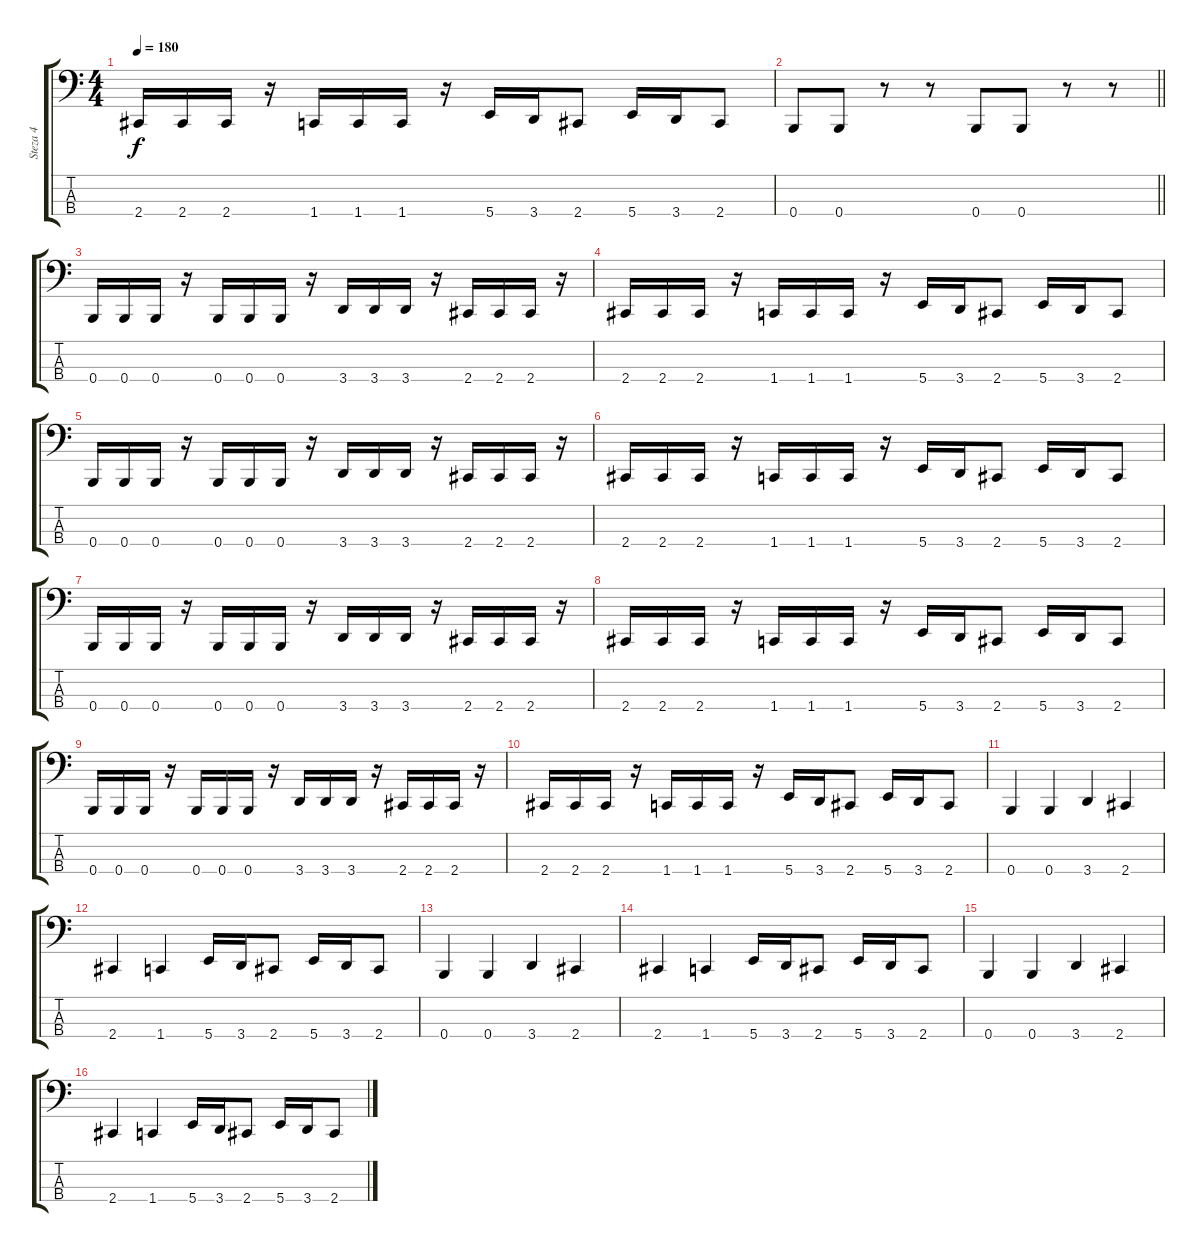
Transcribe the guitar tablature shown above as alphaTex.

\track ("Steza 4" "Steza 4") {instrument electricbassfinger}
\staff {score tabs}
\tuning (D2 A1 E1 B0) {hide}
\ts (4 4)
\tempo 180
\clef f4
\ks c
2.4.16{dy f} 2.4.16 2.4.16 r.16 1.4.16 1.4.16 1.4.16 r.16 5.4.16 3.4.16 2.4.8 5.4.16 3.4.16 2.4.8 |
\barLineRight lightlight
0.4.8 0.4.8 r.8 r.8 0.4.8 0.4.8 r.8 r.8 |
\section ("" "")
0.4.16 0.4.16 0.4.16 r.16 0.4.16 0.4.16 0.4.16 r.16 3.4.16 3.4.16 3.4.16 r.16 2.4.16 2.4.16 2.4.16 r.16 |
2.4.16 2.4.16 2.4.16 r.16 1.4.16 1.4.16 1.4.16 r.16 5.4.16 3.4.16 2.4.8 5.4.16 3.4.16 2.4.8 |
0.4.16 0.4.16 0.4.16 r.16 0.4.16 0.4.16 0.4.16 r.16 3.4.16 3.4.16 3.4.16 r.16 2.4.16 2.4.16 2.4.16 r.16 |
2.4.16 2.4.16 2.4.16 r.16 1.4.16 1.4.16 1.4.16 r.16 5.4.16 3.4.16 2.4.8 5.4.16 3.4.16 2.4.8 |
0.4.16 0.4.16 0.4.16 r.16 0.4.16 0.4.16 0.4.16 r.16 3.4.16 3.4.16 3.4.16 r.16 2.4.16 2.4.16 2.4.16 r.16 |
2.4.16 2.4.16 2.4.16 r.16 1.4.16 1.4.16 1.4.16 r.16 5.4.16 3.4.16 2.4.8 5.4.16 3.4.16 2.4.8 |
0.4.16 0.4.16 0.4.16 r.16 0.4.16 0.4.16 0.4.16 r.16 3.4.16 3.4.16 3.4.16 r.16 2.4.16 2.4.16 2.4.16 r.16 |
2.4.16 2.4.16 2.4.16 r.16 1.4.16 1.4.16 1.4.16 r.16 5.4.16 3.4.16 2.4.8 5.4.16 3.4.16 2.4.8 |
0.4.4 0.4.4 3.4.4 2.4.4 |
2.4.4 1.4.4 5.4.16 3.4.16 2.4.8 5.4.16 3.4.16 2.4.8 |
0.4.4 0.4.4 3.4.4 2.4.4 |
2.4.4 1.4.4 5.4.16 3.4.16 2.4.8 5.4.16 3.4.16 2.4.8 |
0.4.4 0.4.4 3.4.4 2.4.4 |
2.4.4 1.4.4 5.4.16 3.4.16 2.4.8 5.4.16 3.4.16 2.4.8
